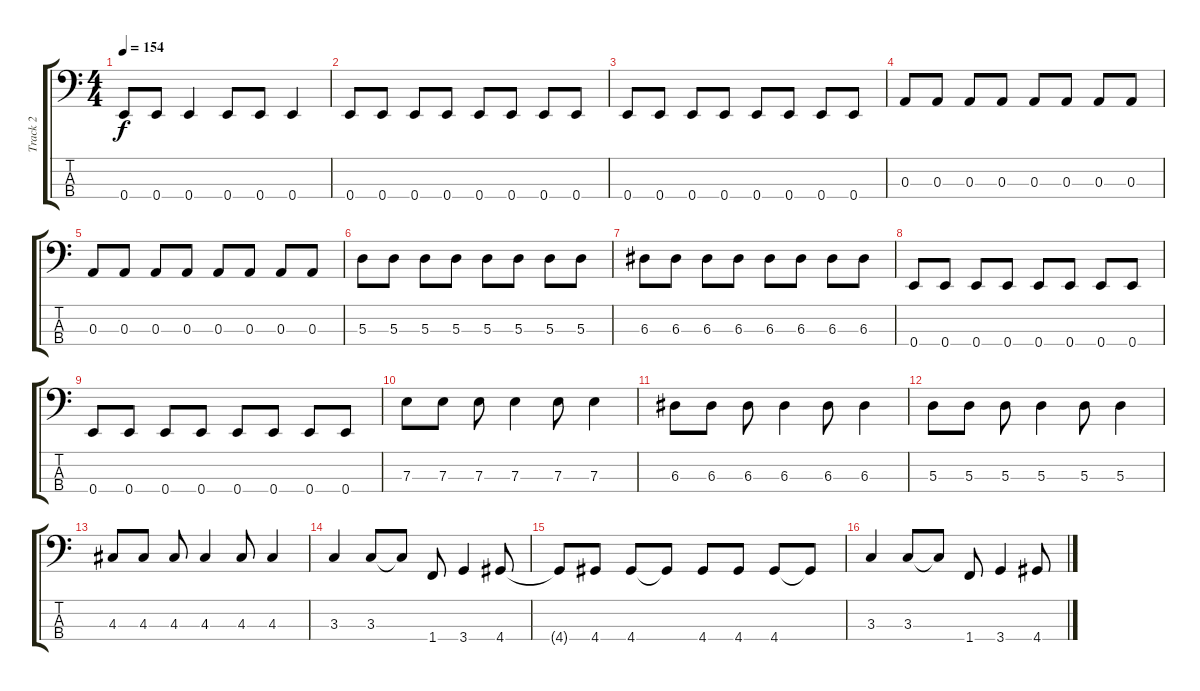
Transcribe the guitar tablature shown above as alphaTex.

\track ("Track 2" "Track 2") {instrument electricbassfinger}
\staff {score tabs}
\tuning (G2 D2 A1 E1) {hide}
\ts (4 4)
\tempo 154
\clef f4
\ks c
0.4{t}.8{dy f} 0.4.8 0.4.4 0.4.8 0.4.8 0.4.4 |
0.4.8 0.4.8 0.4.8 0.4.8 0.4.8 0.4.8 0.4.8 0.4.8 |
0.4.8 0.4.8 0.4.8 0.4.8 0.4.8 0.4.8 0.4.8 0.4.8 |
0.3.8 0.3.8 0.3.8 0.3.8 0.3.8 0.3.8 0.3.8 0.3.8 |
0.3.8 0.3.8 0.3.8 0.3.8 0.3.8 0.3.8 0.3.8 0.3.8 |
5.3.8 5.3.8 5.3.8 5.3.8 5.3.8 5.3.8 5.3.8 5.3.8 |
6.3.8 6.3.8 6.3.8 6.3.8 6.3.8 6.3.8 6.3.8 6.3.8 |
0.4.8 0.4.8 0.4.8 0.4.8 0.4.8 0.4.8 0.4.8 0.4.8 |
0.4.8 0.4.8 0.4.8 0.4.8 0.4.8 0.4.8 0.4.8 0.4.8 |
7.3.8 7.3.8 7.3.8 7.3.4 7.3.8 7.3.4 |
6.3.8 6.3.8 6.3.8 6.3.4 6.3.8 6.3.4 |
5.3.8 5.3.8 5.3.8 5.3.4 5.3.8 5.3.4 |
4.3.8 4.3.8 4.3.8 4.3.4 4.3.8 4.3.4 |
3.3.4 3.3.8 3.3{t}.8 1.4.8 3.4.4 4.4.8 |
4.4{t}.8 4.4.8 4.4.8 4.4{t}.8 4.4.8 4.4.8 4.4.8 4.4{t}.8 |
3.3.4 3.3.8 3.3{t}.8 1.4.8 3.4.4 4.4.8
